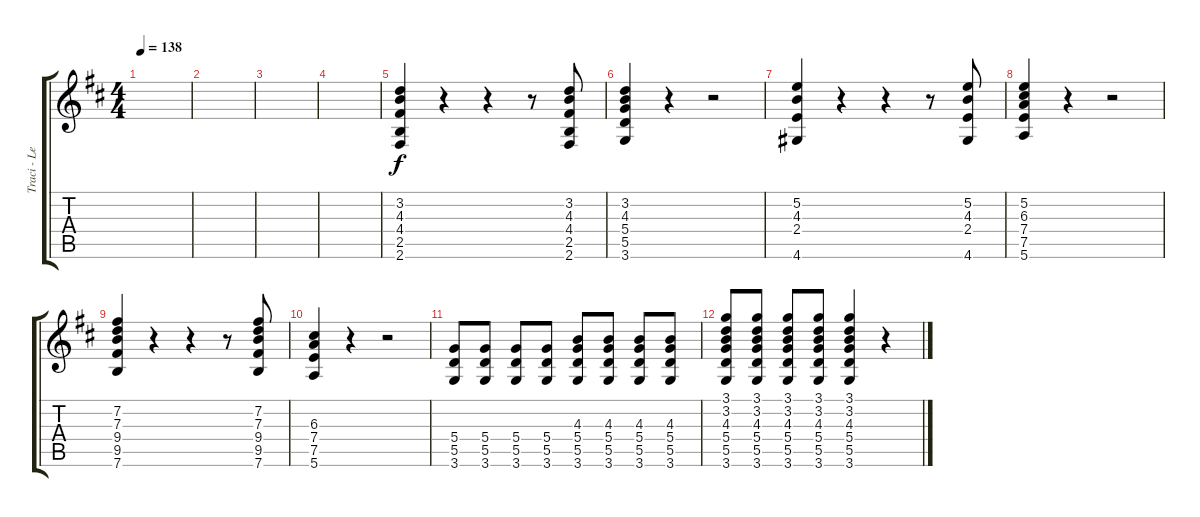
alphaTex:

\track ("Traci - Lead" "Traci - Le") {instrument distortionguitar}
\staff {score tabs}
\tuning (E4 B3 G3 D3 A2 E2) {hide}
\ts (4 4)
\tempo 138
\clef g2
\ks d
|
|
|
|
(3.2 4.3 4.4 2.5 2.6).4 r.4 r.4 r.8 (3.2 4.3 4.4 2.5 2.6).8 |
(3.2 4.3 5.4 5.5 3.6).4 r.4 r.2 |
(5.2 4.3 2.4 4.6).4 r.4 r.4 r.8 (5.2 4.3 2.4 4.6).8 |
(5.2 6.3 7.4 7.5 5.6).4 r.4 r.2 |
(7.2 7.3 9.4 9.5 7.6).4 r.4 r.4 r.8 (7.2 7.3 9.4 9.5 7.6).8 |
(6.3 7.4 7.5 5.6).4 r.4 r.2 |
(5.4 5.5 3.6).8 (5.4 5.5 3.6).8 (5.4 5.5 3.6).8 (5.4 5.5 3.6).8 (4.3 5.4 5.5 3.6).8 (4.3 5.4 5.5 3.6).8 (4.3 5.4 5.5 3.6).8 (4.3 5.4 5.5 3.6).8 |
(3.1 3.2 4.3 5.4 5.5 3.6).8 (3.1 3.2 4.3 5.4 5.5 3.6).8 (3.1 3.2 4.3 5.4 5.5 3.6).8 (3.1 3.2 4.3 5.4 5.5 3.6).8 (3.1 3.2 4.3 5.4 5.5 3.6).4 r.4
